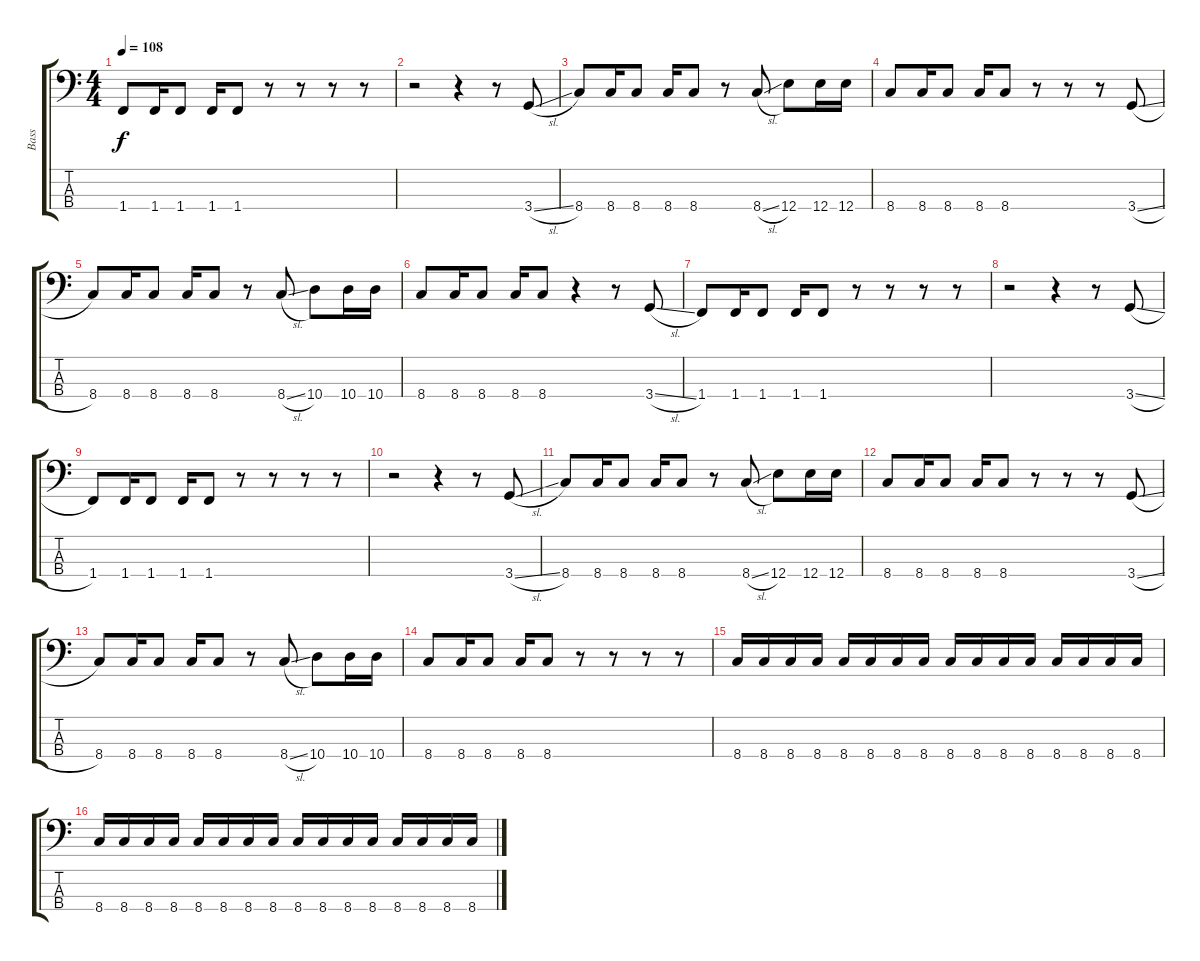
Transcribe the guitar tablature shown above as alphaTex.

\track ("Bass" "Bass") {instrument electricbassfinger}
\staff {score tabs}
\tuning (G2 D2 A1 E1) {hide}
\ts (4 4)
\tempo 108
\clef f4
\ks c
1.4.8{dy f} 1.4.16 1.4.8 1.4.16 1.4.8 r.8 r.8 r.8 r.8 |
r.2 r.4 r.8 3.4{sl}.8 |
8.4.8 8.4.16 8.4.8 8.4.16 8.4.8 r.8 8.4{sl}.8 12.4.8 12.4.16 12.4.16 |
8.4.8 8.4.16 8.4.8 8.4.16 8.4.8 r.8 r.8 r.8 3.4{sl}.8 |
8.4.8 8.4.16 8.4.8 8.4.16 8.4.8 r.8 8.4{sl}.8 10.4.8 10.4.16 10.4.16 |
8.4.8 8.4.16 8.4.8 8.4.16 8.4.8 r.4 r.8 3.4{sl}.8 |
1.4.8 1.4.16 1.4.8 1.4.16 1.4.8 r.8 r.8 r.8 r.8 |
r.2 r.4 r.8 3.4{sl}.8 |
1.4.8 1.4.16 1.4.8 1.4.16 1.4.8 r.8 r.8 r.8 r.8 |
r.2 r.4 r.8 3.4{sl}.8 |
8.4.8 8.4.16 8.4.8 8.4.16 8.4.8 r.8 8.4{sl}.8 12.4.8 12.4.16 12.4.16 |
8.4.8 8.4.16 8.4.8 8.4.16 8.4.8 r.8 r.8 r.8 3.4{sl}.8 |
8.4.8 8.4.16 8.4.8 8.4.16 8.4.8 r.8 8.4{sl}.8 10.4.8 10.4.16 10.4.16 |
8.4.8 8.4.16 8.4.8 8.4.16 8.4.8 r.8 r.8 r.8 r.8 |
8.4.16 8.4.16 8.4.16 8.4.16 8.4.16 8.4.16 8.4.16 8.4.16 8.4.16 8.4.16 8.4.16 8.4.16 8.4.16 8.4.16 8.4.16 8.4.16 |
8.4.16 8.4.16 8.4.16 8.4.16 8.4.16 8.4.16 8.4.16 8.4.16 8.4.16 8.4.16 8.4.16 8.4.16 8.4.16 8.4.16 8.4.16 8.4.16
